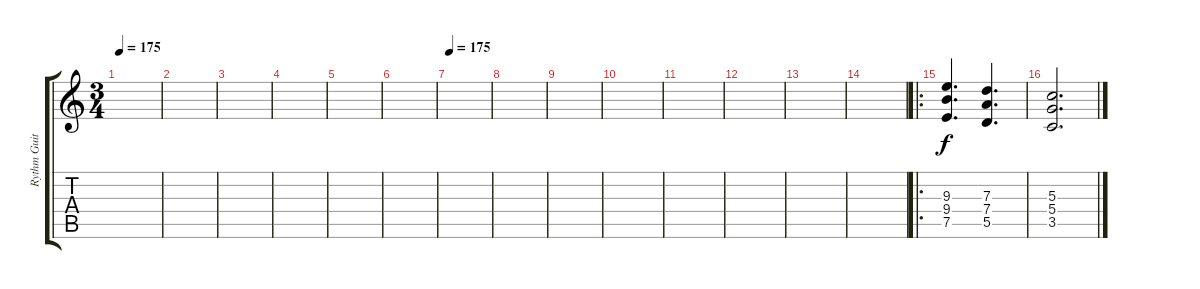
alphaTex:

\track ("Rythm Guitar" "Rythm Guit") {instrument distortionguitar}
\staff {score tabs}
\tuning (E4 B3 G3 D3 A2 E2) {hide}
\ts (3 4)
\tempo 175
\clef g2
\ks c
|
|
|
|
|
|
\tempo 175
|
|
|
|
|
|
|
|
\ro
(9.3 9.4 7.5).4{d} (7.3 7.4 5.5).4{d} |
(5.3 5.4 3.5).2{d}
